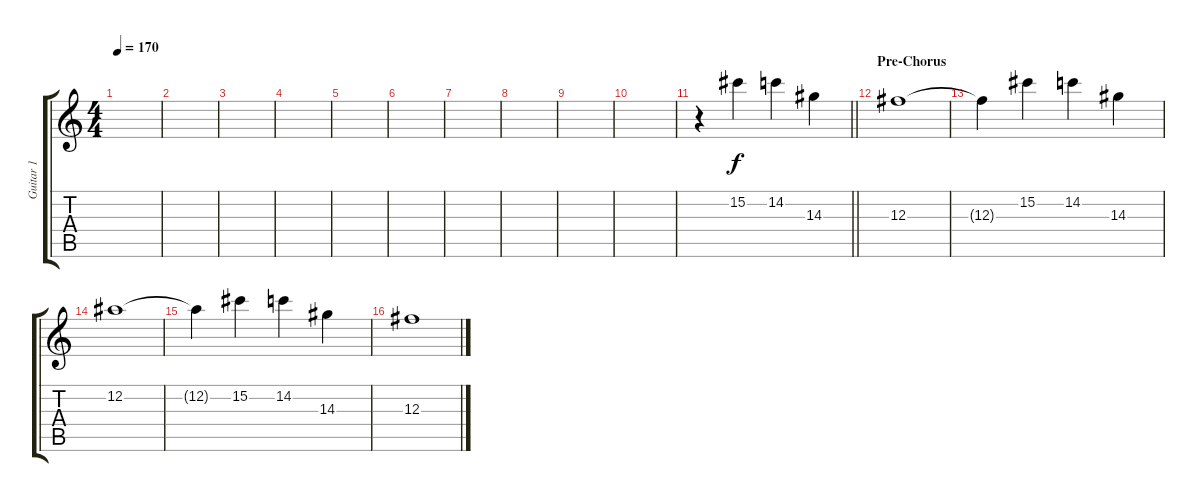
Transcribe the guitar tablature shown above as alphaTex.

\track ("Guitar 1" "Guitar 1") {instrument distortionguitar}
\staff {score tabs}
\tuning (Eb4 Bb3 Gb3 Db3 Ab2 Eb2) {hide}
\ts (4 4)
\tempo 170
\clef g2
\ks c
|
|
|
|
|
|
|
|
|
|
\barLineRight lightlight
r.4 15.2.4 14.2.4 14.3.4 |
\section ("" "Pre-Chorus")
12.3.1 |
12.3{t}.4 15.2.4 14.2.4 14.3.4 |
12.2.1 |
12.2{t}.4 15.2.4 14.2.4 14.3.4 |
12.3.1
